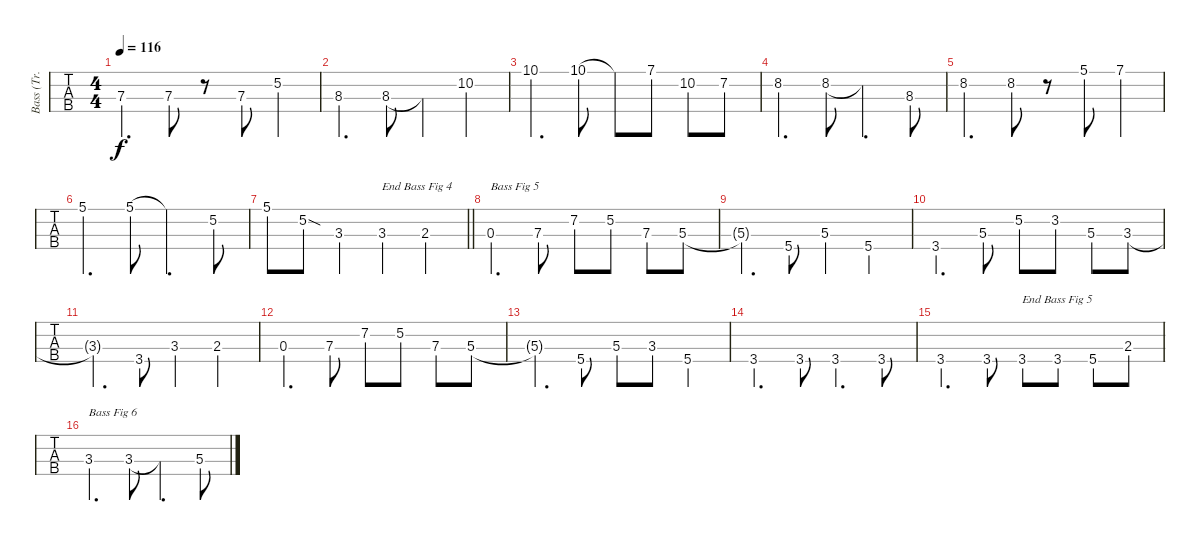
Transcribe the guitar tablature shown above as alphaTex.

\track ("Bass (Tr. 6A/Tr. 11B)" "Bass (Tr. ") {instrument electricbasspick}
\staff {tabs}
\tuning (G2 D2 A1 E1) {hide}
\ts (4 4)
\tempo 116
\clef f4
\ks c
7.3.4{d dy f} 7.3.8 r.8 7.3.8 5.2.4 |
8.3.4{d} 8.3.8 8.3{t}.4 10.2.4 |
10.1.4{d} 10.1.8 10.1{t}.8 7.1.8 10.2.8 7.2.8 |
8.2.4{d} 8.2.8 8.2{t}.4{d} 8.3.8 |
8.2.4{d} 8.2.8 r.8 5.1.8 7.1.4 |
5.1.4{d} 5.1.8 5.1{t}.4{d} 5.2.8 |
\barLineRight lightlight
5.1.8 5.2{sod}.8 3.3.4 3.3.4{txt "End Bass Fig 4"} 2.3.4 |
0.3.4{d txt "Bass Fig 5"} 7.3.8 7.2.8 5.2.8 7.3.8 5.3.8 |
5.3{t}.4{d} 5.4.8 5.3.4 5.4.4 |
3.4.4{d} 5.3.8 5.2.8 3.2.8 5.3.8 3.3.8 |
3.3{t}.4{d} 3.4.8 3.3.4 2.3.4 |
0.3.4{d} 7.3.8 7.2.8 5.2.8 7.3.8 5.3.8 |
5.3{t}.4{d} 5.4.8 5.3.8 3.3.8 5.4.4 |
3.4.4{d} 3.4.8 3.4.4{d} 3.4.8 |
3.4.4{d} 3.4.8 3.4.8{txt "End Bass Fig 5"} 3.4.8 5.4.8 2.3.8 |
3.3.4{d txt "Bass Fig 6"} 3.3.8 3.3{t}.4{d} 5.3.8
